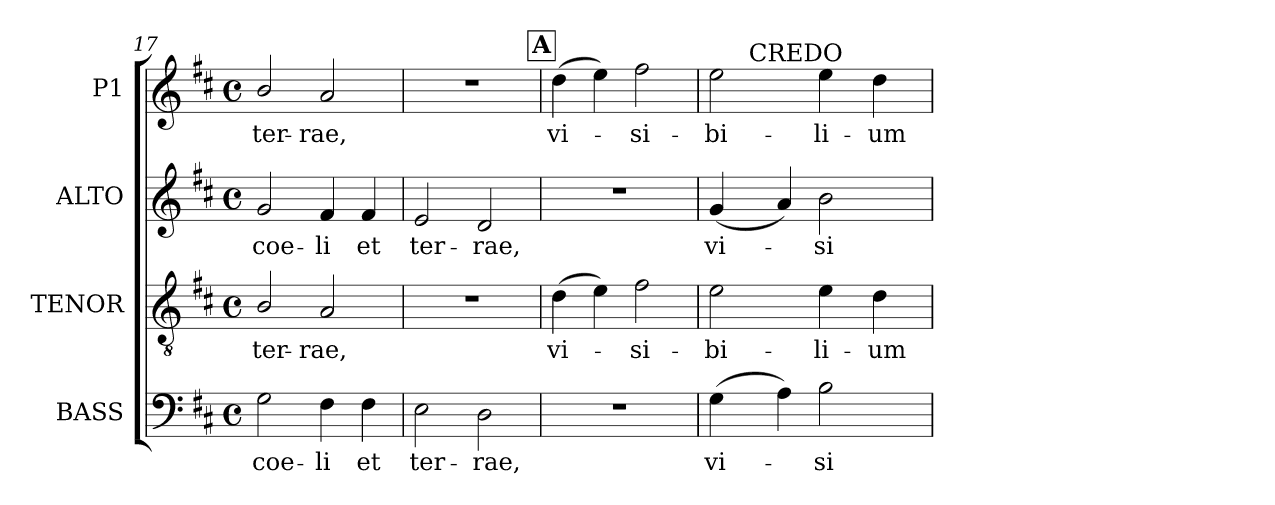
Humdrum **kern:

**kern	**text	**kern	**text	**kern	**text	**kern	**text
*part4	*part4	*part3	*part3	*part2	*part2	*part1	*part1
*staff4	*staff4	*staff3	*staff3	*staff2	*staff2	*staff1	*staff1
*I"BASS	*	*I"TENOR	*	*I"ALTO	*	*I"P1	*
*clefF4	*	*clefGv2	*	*clefG2	*	*clefG2	*
*	*	*ITrd7c12	*	*	*	*	*
*k[f#c#]	*	*k[f#c#]	*	*k[f#c#]	*	*k[f#c#]	*
*D:	*	*D:	*	*D:	*	*D:	*
*M4/4	*	*M4/4	*	*M4/4	*	*M4/4	*
*met(c)	*	*met(c)	*	*met(c)	*	*met(c)	*
=17	=17	=17	=17	=17	=17	=17	=17
!	!LO:LY:b:color=#000000	!	!	!	!	!	!
!	!	!	!LO:LY:b:color=#000000	!	!	!	!
!	!	!	!	!	!LO:LY:b:color=#000000	!	!
!	!	!	!	!	!	!	!LO:LY:b:color=#000000
2Gi\	coe-	2BBi/	ter-	2gi/	coe-	2bi/	ter-
!	!LO:LY:b:color=#000000	!	!	!	!	!	!
!	!	!	!LO:LY:b:color=#000000	!	!	!	!
!	!	!	!	!	!LO:LY:b:color=#000000	!	!
!	!	!	!	!	!	!	!LO:LY:b:color=#000000
4F#i\	-li	2AAi/	-rae,	4f#i/	-li	2ai/	-rae,
!	!LO:LY:b:color=#000000	!	!	!	!	!	!
!	!	!	!	!	!LO:LY:b:color=#000000	!	!
4F#i\	et	.	.	4f#i/	et	.	.
!!LO:PB:g=z
=18	=18	=18	=18	=18	=18	=18	=18
!	!LO:LY:b:color=#000000	!	!	!	!	!	!
!	!	!	!	!	!LO:LY:b:color=#000000	!	!
2Ei\	ter-	1r	.	2ei/	ter-	1r	.
!	!LO:LY:b:color=#000000	!	!	!	!	!	!
!	!	!	!	!	!LO:LY:b:color=#000000	!	!
2Di\	-rae,	.	.	2di/	-rae,	.	.
!!LO:REH:place=s1:B:color=#000000:enc=box:fs=17.1407:t=A
=19	=19	=19	=19	=19	=19	=19	=19
!	!	!	!LO:LY:b:color=#000000	!	!	!	!
!	!	!	!	!	!	!	!LO:LY:b:color=#000000
1r	.	(4Di\	vi-	1r	.	(4ddi\	vi-
.	.	4Ei\)	.	.	.	4eei\)	.
!	!	!	!LO:LY:b:color=#000000	!	!	!	!
!	!	!	!	!	!	!	!LO:LY:b:color=#000000
.	.	2F#i\	-si-	.	.	2ff#i\	-si-
=20	=20	=20	=20	=20	=20	=20	=20
!	!LO:LY:b:color=#000000	!	!	!	!	!	!
!	!	!	!LO:LY:b:color=#000000	!	!	!	!
!	!	!	!	!	!LO:LY:b:color=#000000	!	!
!	!	!	!	!	!	!	!LO:LY:b:color=#000000
*	*	*	*	*	*	*^	*
(4Gi\	vi-	2Ei\	-bi-	(4gi/	vi-	2eei\	16ryy	-bi-
.	.	.	.	.	.	.	32ryy	.
.	.	.	.	.	.	.	64ryy	.
.	.	.	.	.	.	.	512ryy	.
!	!	!	!	!	!	!	!LO:TX:a:t=CREDO	!
.	.	.	.	.	.	.	2ryy	.
4Ai\)	.	.	.	4ai/)	.	.	.	.
!	!LO:LY:b:color=#000000	!	!	!	!	!	!	!
!	!	!	!LO:LY:b:color=#000000	!	!	!	!	!
!	!	!	!	!	!LO:LY:b:color=#000000	!	!	!
!	!	!	!	!	!	!	!	!LO:LY:b:color=#000000
2Bi\	-si-	4Ei\	-li-	2bi\	-si-	4eei\	.	-li-
.	.	.	.	.	.	.	4ryy	.
!	!	!	!LO:LY:b:color=#000000	!	!	!	!	!
!	!	!	!	!	!	!	!	!LO:LY:b:color=#000000
.	.	4Di\	-um	.	.	4ddi\	.	-um
.	.	.	.	.	.	.	8ryy	.
.	.	.	.	.	.	.	128..ryy	.
*	*	*	*	*	*	*v	*v	*
=	=	=	=	=	=	=	=
*-	*-	*-	*-	*-	*-	*-	*-
